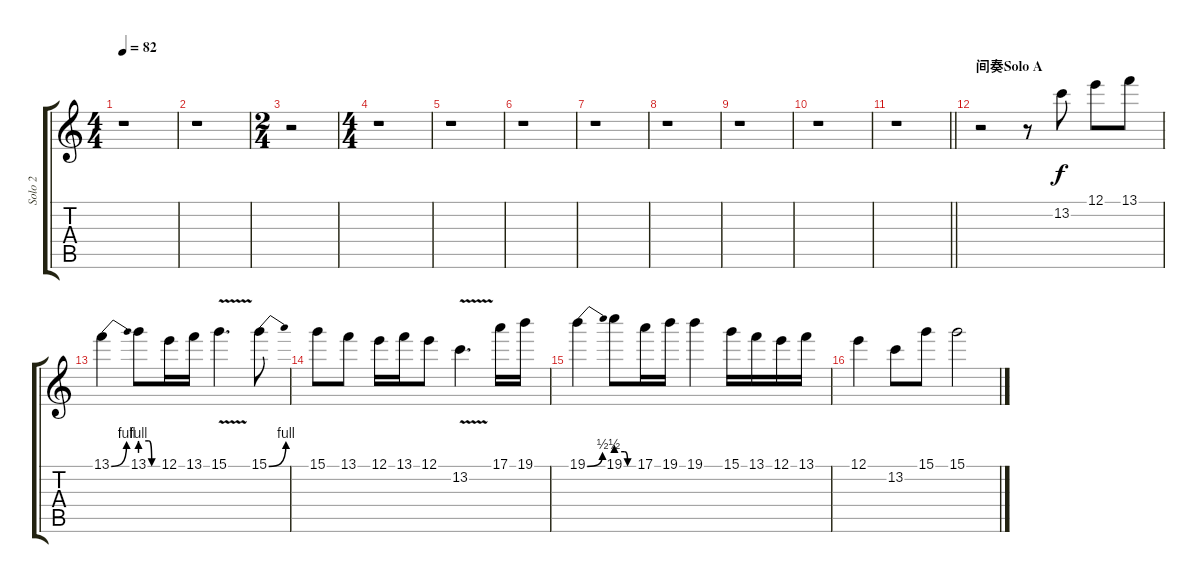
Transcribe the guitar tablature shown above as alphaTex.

\track ("Solo 2" "Solo 2") {instrument overdrivenguitar}
\staff {score tabs}
\tuning (E4 B3 G3 D3 A2 E2) {hide}
\ts (4 4)
\tempo 82
\clef g2
\ks c
r.1{dy f} |
r.1 |
\ts (2 4)
r.2 |
\ts (4 4)
r.1 |
r.1 |
r.1 |
r.1 |
r.1 |
r.1 |
r.1 |
\barLineRight lightlight
r.1 |
\section ("" "间奏Solo A")
r.2 r.8 13.2.8 12.1.8 13.1.8 |
13.1{be (bend 0 0 60 4)}.4 13.1{be (custom 0 4 30 4 40 0 60 0)}.8 12.1.16 13.1.16 15.1{v}.4{d} 15.1{be (bend 0 0 60 4)}.8 |
15.1.8 13.1.8 12.1.16 13.1.16 12.1.8 13.2{v}.4{d} 17.1.16 19.1.16 |
19.1{be (bend 0 0 60 2)}.4 19.1{be (custom 0 2 30 2 40 0 60 0)}.8 17.1.16 19.1.16 19.1.4 15.1.16 13.1.16 12.1.16 13.1.16 |
12.1.4 13.2.8 15.1.8 15.1.2
